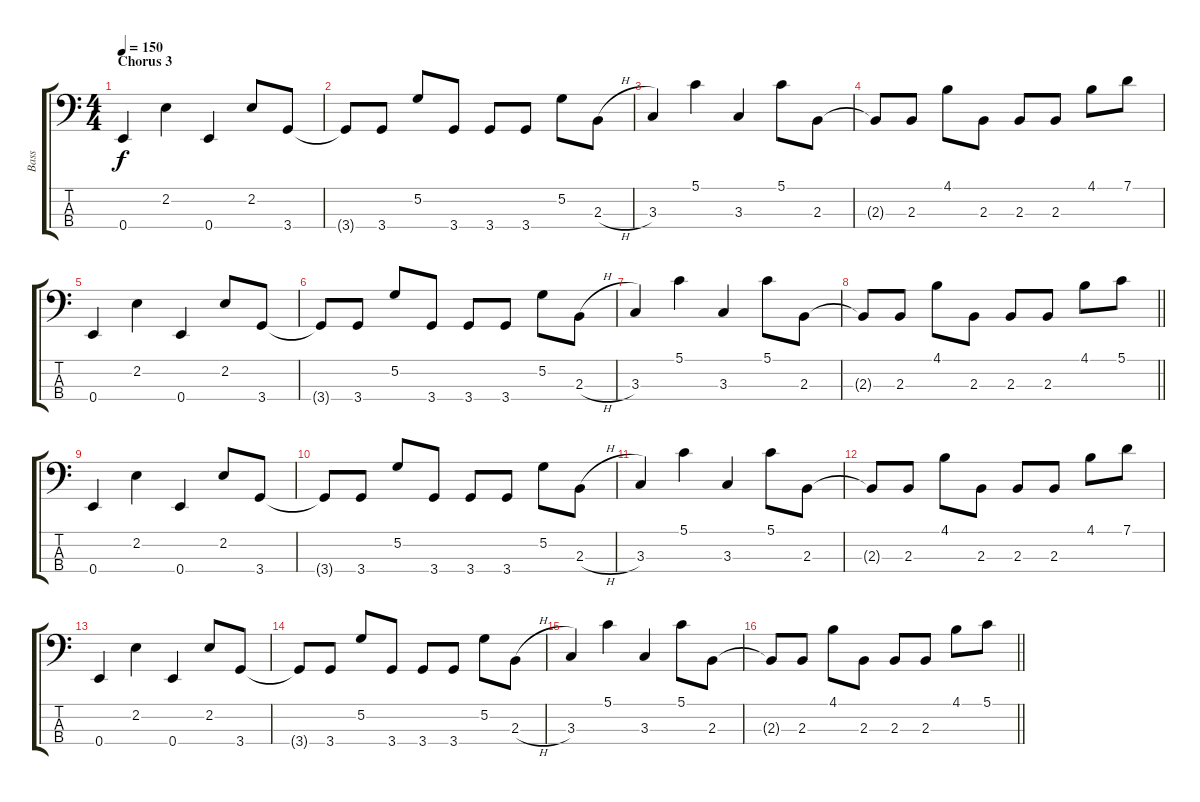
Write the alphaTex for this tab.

\track ("Bass" "Bass") {instrument electricbassfinger}
\staff {score tabs}
\tuning (G2 D2 A1 E1) {hide}
\ts (4 4)
\section ("" "Chorus 3")
\tempo 150
\clef f4
\ks c
0.4.4{dy f} 2.2.4 0.4.4 2.2.8 3.4.8 |
3.4{t}.8 3.4.8 5.2.8 3.4.8 3.4.8 3.4.8 5.2.8 2.3{h}.8 |
3.3.4 5.1.4 3.3.4 5.1.8 2.3.8 |
2.3{t}.8 2.3.8 4.1.8 2.3.8 2.3.8 2.3.8 4.1.8 7.1.8 |
0.4.4 2.2.4 0.4.4 2.2.8 3.4.8 |
3.4{t}.8 3.4.8 5.2.8 3.4.8 3.4.8 3.4.8 5.2.8 2.3{h}.8 |
3.3.4 5.1.4 3.3.4 5.1.8 2.3.8 |
\barLineRight lightlight
2.3{t}.8 2.3.8 4.1.8 2.3.8 2.3.8 2.3.8 4.1.8 5.1.8 |
0.4.4 2.2.4 0.4.4 2.2.8 3.4.8 |
3.4{t}.8 3.4.8 5.2.8 3.4.8 3.4.8 3.4.8 5.2.8 2.3{h}.8 |
3.3.4 5.1.4 3.3.4 5.1.8 2.3.8 |
2.3{t}.8 2.3.8 4.1.8 2.3.8 2.3.8 2.3.8 4.1.8 7.1.8 |
0.4.4 2.2.4 0.4.4 2.2.8 3.4.8 |
3.4{t}.8 3.4.8 5.2.8 3.4.8 3.4.8 3.4.8 5.2.8 2.3{h}.8 |
3.3.4 5.1.4 3.3.4 5.1.8 2.3.8 |
\barLineRight lightlight
2.3{t}.8 2.3.8 4.1.8 2.3.8 2.3.8 2.3.8 4.1.8 5.1.8
